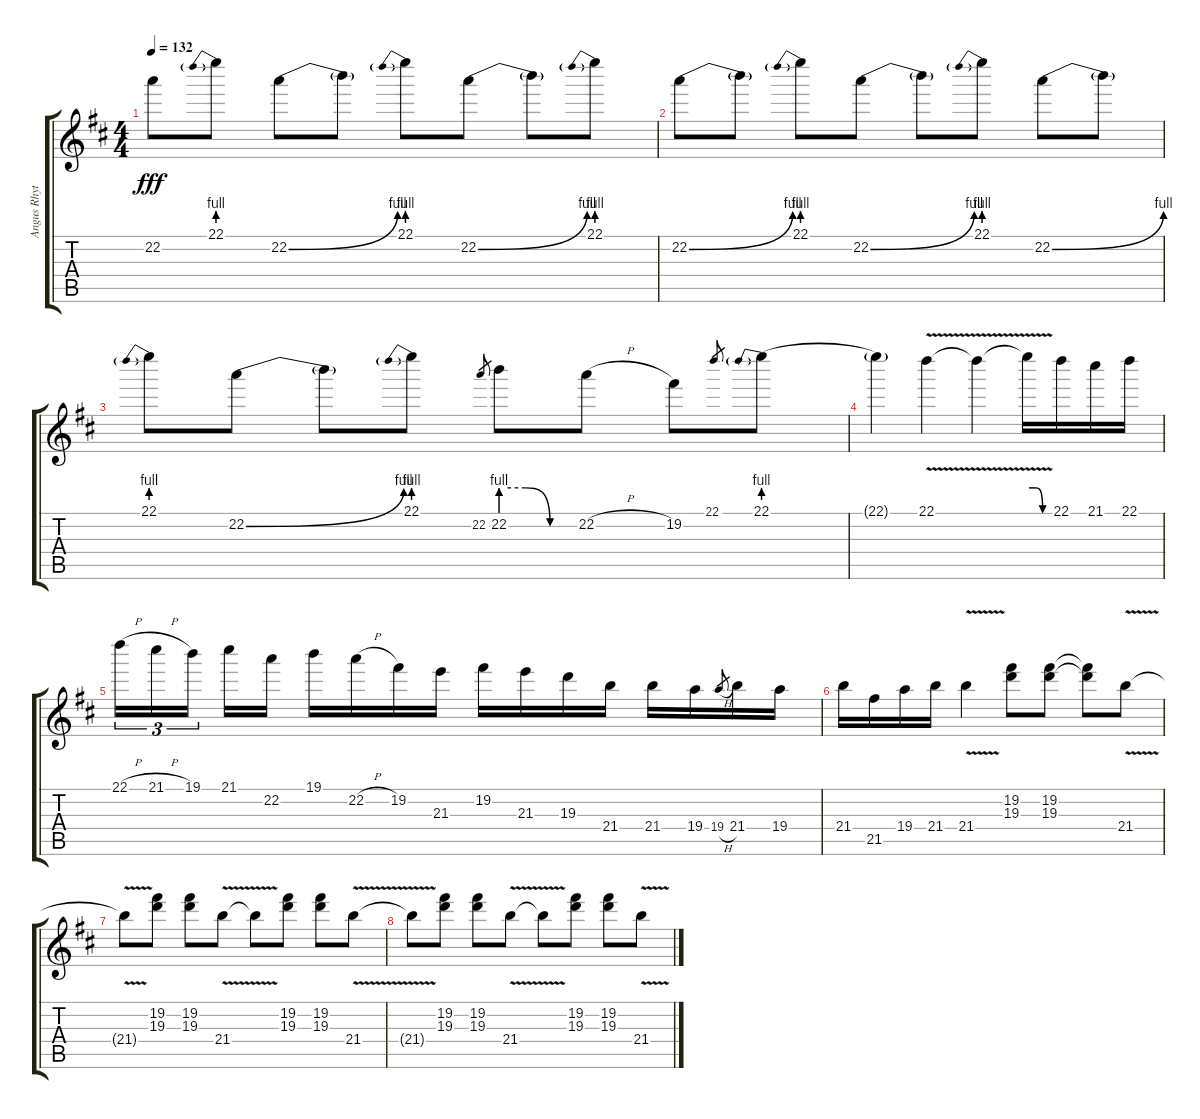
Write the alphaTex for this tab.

\track ("Angus Rhythm" "Angus Rhyt") {instrument distortionguitar}
\staff {score tabs}
\tuning (E4 B3 G3 D3 A2 E2) {hide}
\ts (4 4)
\tempo 132
\clef g2
\ks d
22.2{t}.8{dy fff} 22.1{be (prebend 0 4 60 4)}.8 22.2{be (bend 0 0 60 4)}.8 22.2{t}.8 22.1{be (prebend 0 4 60 4)}.8 22.2{be (bend 0 0 60 4)}.8 22.2{t}.8 22.1{be (prebend 0 4 60 4)}.8 |
22.2{be (bend 0 0 60 4)}.8 22.2{t}.8 22.1{be (prebend 0 4 60 4)}.8 22.2{be (bend 0 0 60 4)}.8 22.2{t}.8 22.1{be (prebend 0 4 60 4)}.8 22.2{be (bend 0 0 60 4)}.8 22.2{t}.8 |
22.1{be (prebend 0 4 60 4)}.8 22.2{be (bend 0 0 60 4)}.8 22.2{t}.8 22.1{be (prebend 0 4 60 4)}.8 22.2.8{gr} 22.2{be (custom 0 4 20 4 40 0 60 0)}.8 22.2{h}.8 19.2.8 22.1.8{gr} 22.1{be (prebend 0 4 60 4)}.8 |
22.1{t}.4 22.1{v}.4 22.1{v t}.4 22.1{be (custom 0 4 20 4 40 0 60 0) t}.16 22.1.16 21.1.16 22.1.16 |
22.1{h}.16{tu (3 2)} 21.1{h}.16{tu (3 2)} 19.1.16{tu (3 2) beam splitsecondary} 21.1.16 22.2.16 19.1.16 22.2{h}.16 19.2.16 21.3.16 19.2.16 21.3.16 19.3.16 21.4.16 21.4.16 19.4.16 19.4{h}.8{gr} 21.4.16 19.4.16 |
21.4.16 21.5.16 19.4.16 21.4.16 21.4{v}.4 (19.2 19.3).8 (19.2 19.3).8 (19.2{t} 19.3{t}).8 21.4{v}.8 |
21.4{v t}.8 (19.2 19.3).8 (19.2 19.3).8 21.4{v}.8 21.4{v t}.8 (19.2 19.3).8 (19.2 19.3).8 21.4{v}.8 |
21.4{v t}.8 (19.2 19.3).8 (19.2 19.3).8 21.4{v}.8 21.4{v t}.8 (19.2 19.3).8 (19.2 19.3).8 21.4{v}.8
